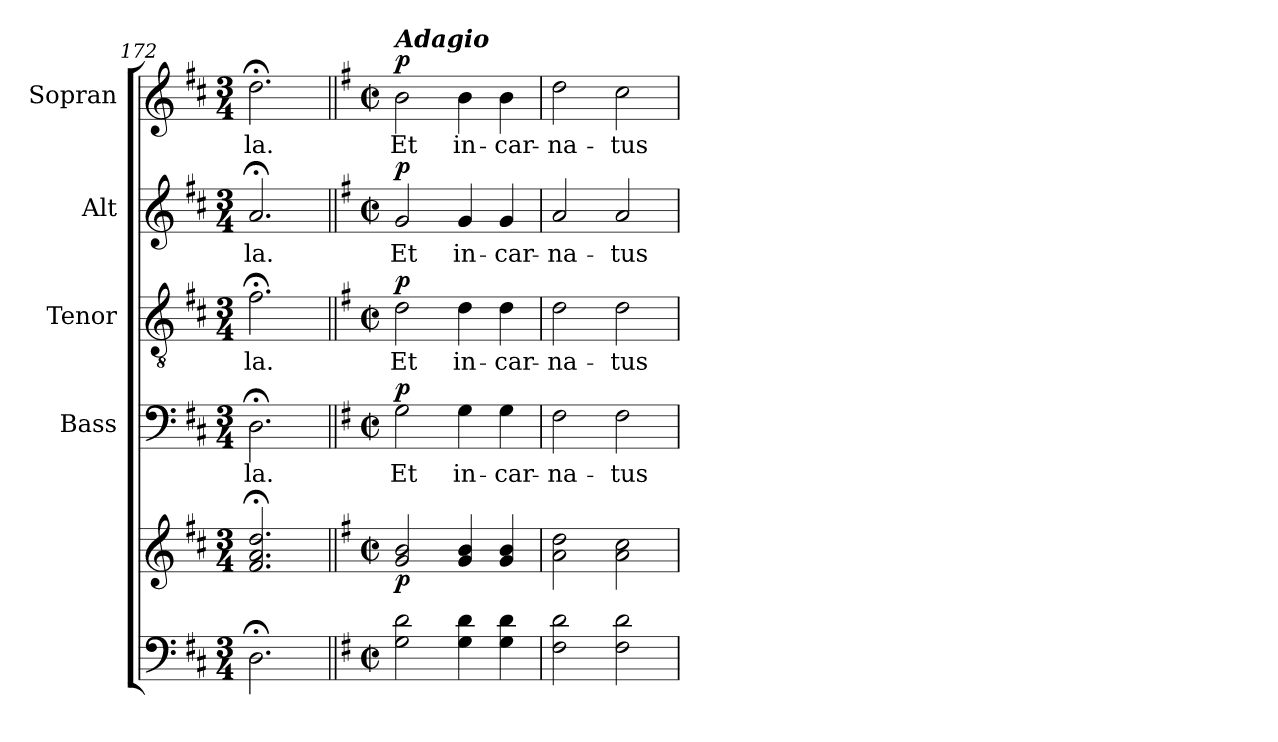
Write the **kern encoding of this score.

**kern	**kern	**dynam	**kern	**text	**dynam	**kern	**text	**dynam	**kern	**text	**dynam	**kern	**text	**dynam
*part5	*part5	*part5	*part4	*part4	*part4	*part3	*part3	*part3	*part2	*part2	*part2	*part1	*part1	*part1
*staff6	*staff5	*staff5/6	*staff4	*staff4	*staff4	*staff3	*staff3	*staff3	*staff2	*staff2	*staff2	*staff1	*staff1	*staff1
*	*	*	*I"Bass	*	*	*I"Tenor	*	*	*I"Alt	*	*	*I"Sopran	*	*
*	*	*	*I'B.	*	*	*I'T.	*	*	*I'A.	*	*	*I'S.	*	*
*clefF4	*clefG2	*	*clefF4	*	*	*clefGv2	*	*	*clefG2	*	*	*clefG2	*	*
*k[f#c#]	*k[f#c#]	*	*k[f#c#]	*	*	*k[f#c#]	*	*	*k[f#c#]	*	*	*k[f#c#]	*	*
*D:	*D:	*	*D:	*	*	*D:	*	*	*D:	*	*	*D:	*	*
*M3/4	*M3/4	*	*M3/4	*	*	*M3/4	*	*	*M3/4	*	*	*M3/4	*	*
=172	=172	=172	=172	=172	=172	=172	=172	=172	=172	=172	=172	=172	=172	=172
!	!	!	!	!LO:LY:b	!	!	!LO:LY:b	!	!	!LO:LY:b	!	!	!LO:LY:b	!
2.D;<\	2.f#/;< 2.a/;< 2.dd/;<	.	2.D;<\	-la.	.	2.f#;<\	-la.	.	2.a;</	-la.	.	2.dd;<\	-la.	.
=173||	=173||	=173||	=173||	=173||	=173||	=173||	=173||	=173||	=173||	=173||	=173||	=173||	=173||	=173||
*k[f#]	*k[f#]	*	*k[f#]	*	*	*k[f#]	*	*	*k[f#]	*	*	*k[f#]	*	*
*G:	*G:	*	*G:	*	*	*G:	*	*	*G:	*	*	*G:	*	*
*M2/2	*M2/2	*	*M2/2	*	*	*M2/2	*	*	*M2/2	*	*	*M2/2	*	*
*met(c|)	*met(c|)	*	*met(c|)	*	*	*met(c|)	*	*	*met(c|)	*	*	*met(c|)	*	*
!	!	!	!	!	!	!	!	!	!	!	!	!LO:TX:a:Bi:t=Adagio	!	!
!	!	!LO:DY:b	!	!LO:LY:b	!LO:DY:a	!	!LO:LY:b	!LO:DY:a	!	!LO:LY:b	!LO:DY:a	!	!LO:LY:b	!LO:DY:b
2G\ 2d\	2g/ 2b/	p	2G\	Et	p	2d\	Et	p	2g/	Et	p	2b\	Et	p
!	!	!	!	!LO:LY:b	!	!	!LO:LY:b	!	!	!LO:LY:b	!	!	!LO:LY:b	!
4G\ 4d\	4g/ 4b/	.	4G\	in-	.	4d\	in-	.	4g/	in-	.	4b\	in-	.
!	!	!	!	!LO:LY:b	!	!	!LO:LY:b	!	!	!LO:LY:b	!	!	!LO:LY:b	!
4G\ 4d\	4g/ 4b/	.	4G\	-car-	.	4d\	-car-	.	4g/	-car-	.	4b\	-car-	.
=174	=174	=174	=174	=174	=174	=174	=174	=174	=174	=174	=174	=174	=174	=174
!	!	!	!	!LO:LY:b	!	!	!LO:LY:b	!	!	!LO:LY:b	!	!	!LO:LY:b	!
2F#\ 2d\	2a\ 2dd\	.	2F#\	-na-	.	2d\	-na-	.	2a/	-na-	.	2dd\	-na-	.
!	!	!	!	!LO:LY:b	!	!	!LO:LY:b	!	!	!LO:LY:b	!	!	!LO:LY:b	!
2F#\ 2d\	2a\ 2cc\	.	2F#\	-tus	.	2d\	-tus	.	2a/	-tus	.	2cc\	-tus	.
=	=	=	=	=	=	=	=	=	=	=	=	=	=	=
*-	*-	*-	*-	*-	*-	*-	*-	*-	*-	*-	*-	*-	*-	*-
